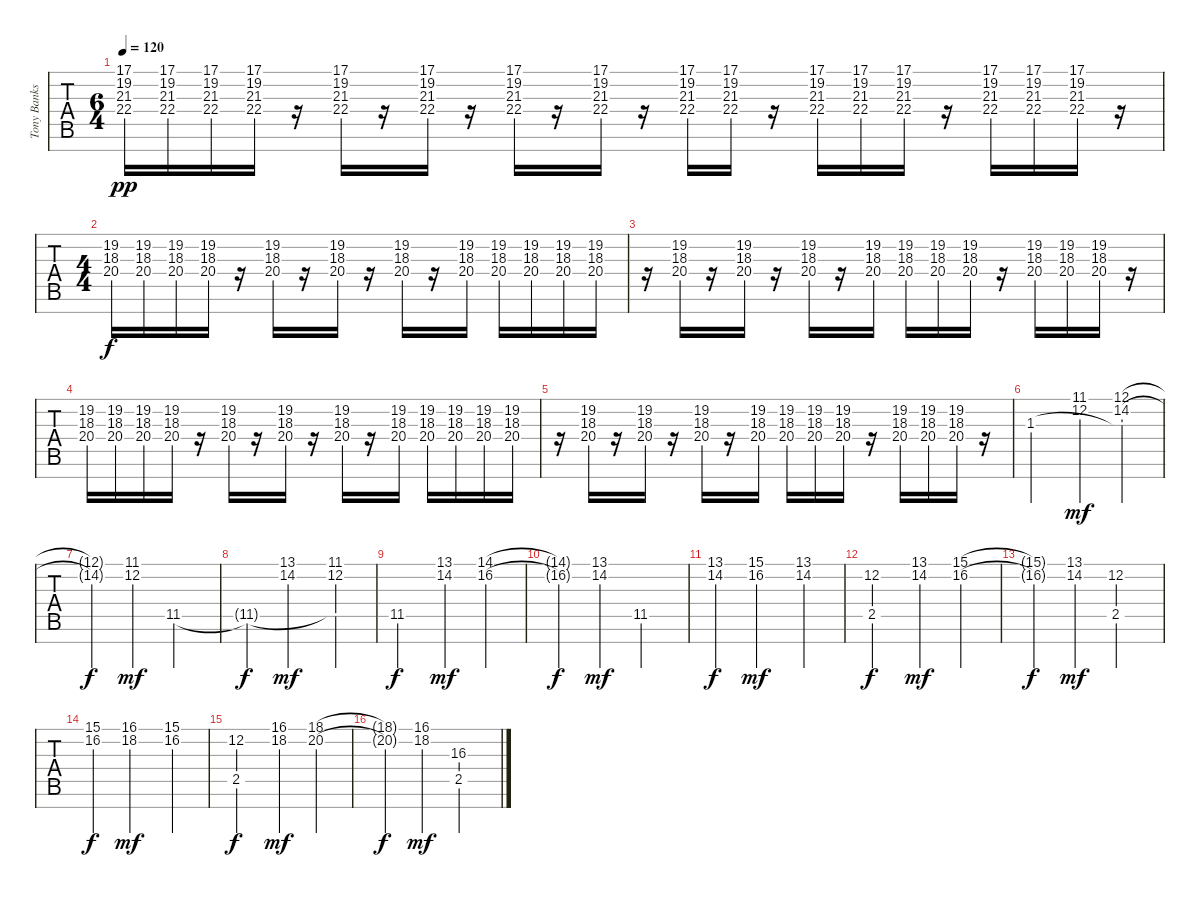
\track ("Tony Banks" "Tony Banks") {instrument stringensemble1}
\staff {tabs}
\tuning (E4 B3 G3 D3 A2 E2 B1) {hide}
\ts (6 4)
\tempo 120
\clef g2
\ks c
(17.1 19.2 21.3 22.4).16{dy pp} (17.1 19.2 21.3 22.4).16 (17.1 19.2 21.3 22.4).16 (17.1 19.2 21.3 22.4).16 r.16 (17.1 19.2 21.3 22.4).16 r.16 (17.1 19.2 21.3 22.4).16 r.16 (17.1 19.2 21.3 22.4).16 r.16 (17.1 19.2 21.3 22.4).16 r.16 (17.1 19.2 21.3 22.4).16 (17.1 19.2 21.3 22.4).16 r.16 (17.1 19.2 21.3 22.4).16 (17.1 19.2 21.3 22.4).16 (17.1 19.2 21.3 22.4).16 r.16 (17.1 19.2 21.3 22.4).16 (17.1 19.2 21.3 22.4).16 (17.1 19.2 21.3 22.4).16 r.16 |
\ts (4 4)
(19.2 18.3 20.4).16{dy f} (19.2 18.3 20.4).16 (19.2 18.3 20.4).16 (19.2 18.3 20.4).16 r.16 (19.2 18.3 20.4).16 r.16 (19.2 18.3 20.4).16 r.16 (19.2 18.3 20.4).16 r.16 (19.2 18.3 20.4).16 (19.2 18.3 20.4).16 (19.2 18.3 20.4).16 (19.2 18.3 20.4).16 (19.2 18.3 20.4).16 |
r.16 (19.2 18.3 20.4).16 r.16 (19.2 18.3 20.4).16 r.16 (19.2 18.3 20.4).16 r.16 (19.2 18.3 20.4).16 (19.2 18.3 20.4).16 (19.2 18.3 20.4).16 (19.2 18.3 20.4).16 r.16 (19.2 18.3 20.4).16 (19.2 18.3 20.4).16 (19.2 18.3 20.4).16 r.16 |
(19.2 18.3 20.4).16 (19.2 18.3 20.4).16 (19.2 18.3 20.4).16 (19.2 18.3 20.4).16 r.16 (19.2 18.3 20.4).16 r.16 (19.2 18.3 20.4).16 r.16 (19.2 18.3 20.4).16 r.16 (19.2 18.3 20.4).16 (19.2 18.3 20.4).16 (19.2 18.3 20.4).16 (19.2 18.3 20.4).16 (19.2 18.3 20.4).16 |
r.16 (19.2 18.3 20.4).16 r.16 (19.2 18.3 20.4).16 r.16 (19.2 18.3 20.4).16 r.16 (19.2 18.3 20.4).16 (19.2 18.3 20.4).16 (19.2 18.3 20.4).16 (19.2 18.3 20.4).16 r.16 (19.2 18.3 20.4).16 (19.2 18.3 20.4).16 (19.2 18.3 20.4).16 r.16 |
1.3.2{instrument stringensemble1} (11.1 12.2).4{dy mf} (12.1 14.2 1.3{t}).4 |
(12.1{t} 14.2{t}).4{dy f} (11.1 12.2).4{dy mf} 11.5.2 |
11.5{t}.4{dy f} (13.1 14.2).2{dy mf} (11.1 12.2 11.5{t}).4 |
11.5.2{dy f} (13.1 14.2).4{dy mf} (14.1 16.2).4 |
(14.1{t} 16.2{t}).4{dy f} (13.1 14.2).4{dy mf} 11.5.2 |
(13.1 14.2).4{dy f} (15.1 16.2).2{dy mf} (13.1 14.2).4 |
(12.2 2.5).2{dy f} (13.1 14.2).4{dy mf} (15.1 16.2).4 |
(15.1{t} 16.2{t}).4{dy f} (13.1 14.2).4{dy mf} (12.2 2.5).2 |
(15.1 16.2).4{dy f} (16.1 18.2).2{dy mf} (15.1 16.2).4 |
(12.2 2.5).2{dy f} (16.1 18.2).4{dy mf} (18.1 20.2).4 |
(18.1{t} 20.2{t}).4{dy f} (16.1 18.2).4{dy mf} (16.3 2.5).2
